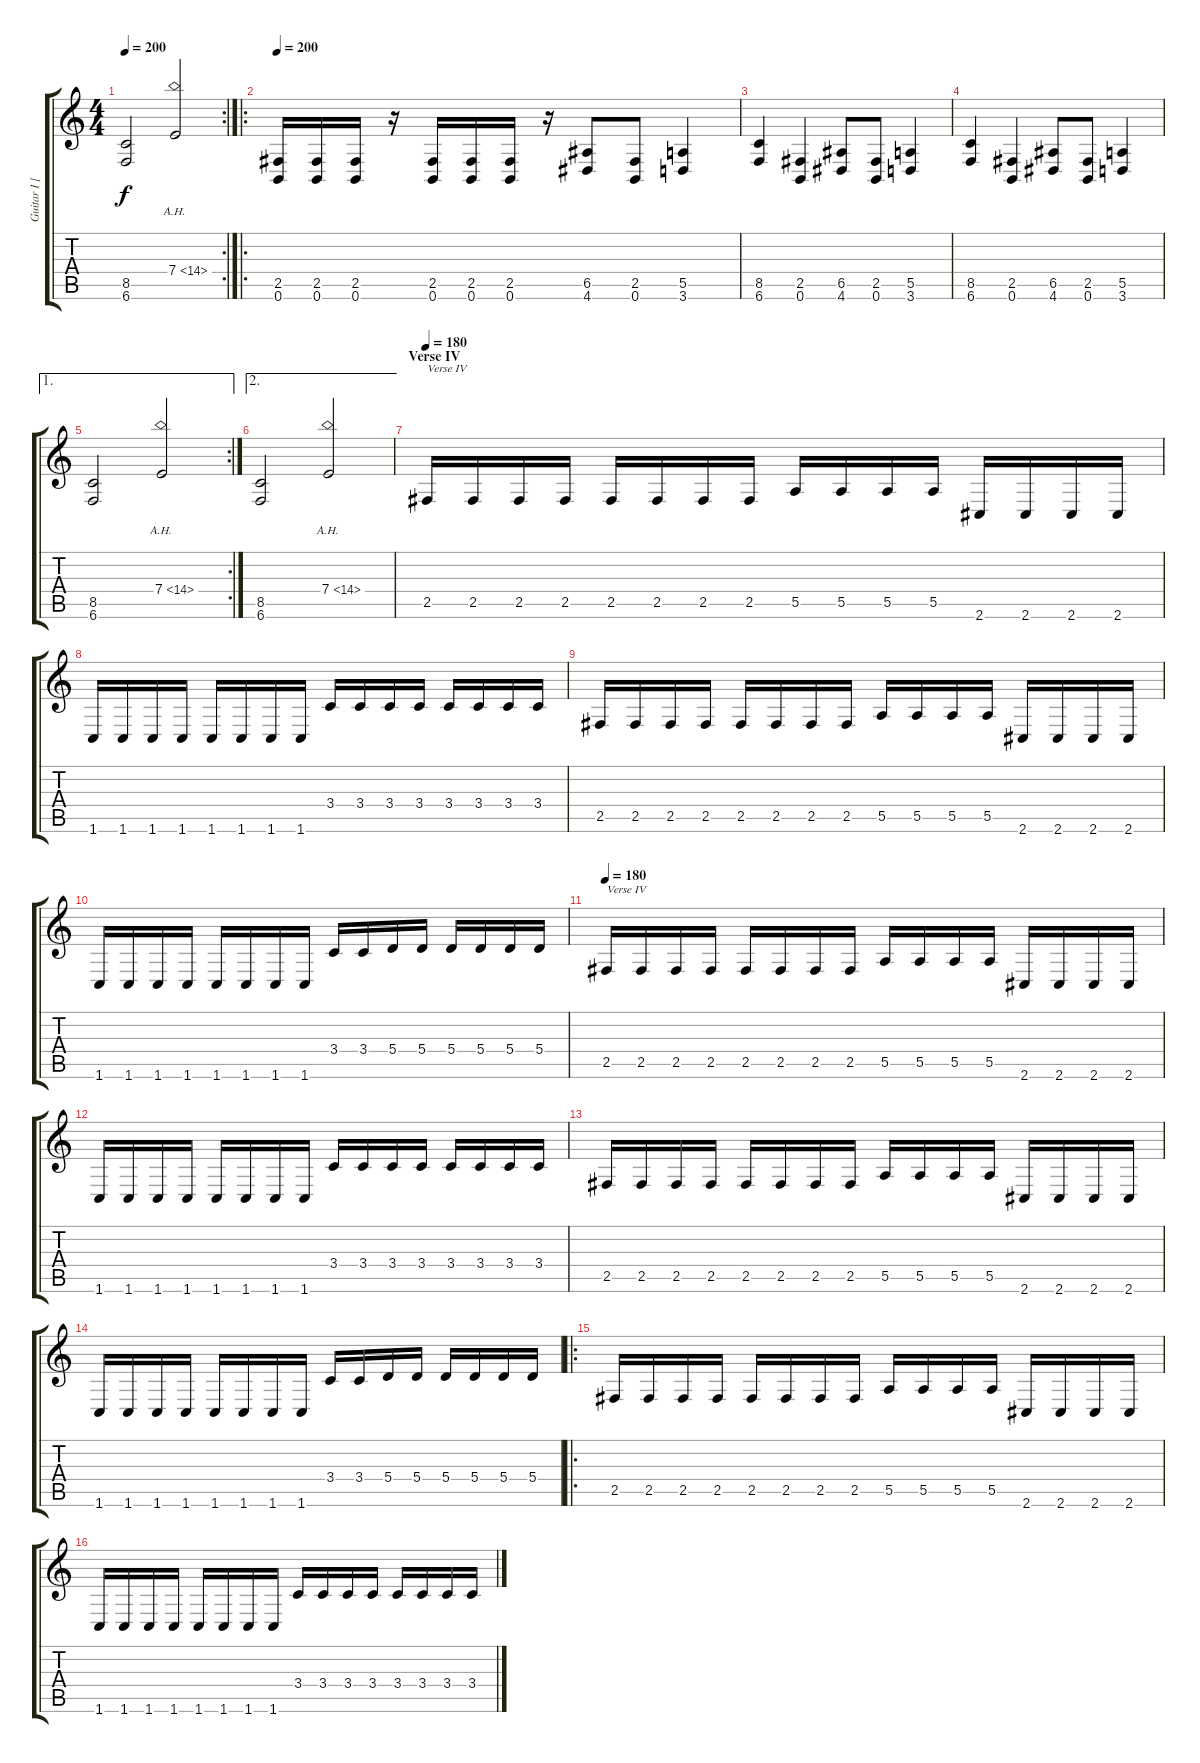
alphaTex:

\track ("Guitar I [Jon Levasseur]" "Guitar I [") {instrument distortionguitar}
\staff {score tabs}
\tuning (B3 Gb3 D3 A2 E2 B1) {hide}
\rc 2
\ts (4 4)
\tempo 200
\clef g2
\ks c
(8.5 6.6).2{dy f} 7.4{ah 7}.2 |
\ro
\tempo 200
(2.5 0.6).16 (2.5 0.6).16 (2.5 0.6).16 r.16 (2.5 0.6).16 (2.5 0.6).16 (2.5 0.6).16 r.16 (6.5 4.6).8 (2.5 0.6).8 (5.5 3.6).4 |
(8.5 6.6).4 (2.5 0.6).4 (6.5 4.6).8 (2.5 0.6).8 (5.5 3.6).4 |
(8.5 6.6).4 (2.5 0.6).4 (6.5 4.6).8 (2.5 0.6).8 (5.5 3.6).4 |
\ae 1
\rc 2
(8.5 6.6).2 7.4{ah 7}.2 |
\ae 2
(8.5 6.6).2 7.4{ah 7}.2 |
\section ("" "Verse IV")
\tempo 180
2.5.16{txt "Verse IV"} 2.5.16 2.5.16 2.5.16 2.5.16 2.5.16 2.5.16 2.5.16 5.5.16 5.5.16 5.5.16 5.5.16 2.6.16 2.6.16 2.6.16 2.6.16 |
1.6.16 1.6.16 1.6.16 1.6.16 1.6.16 1.6.16 1.6.16 1.6.16 3.4.16 3.4.16 3.4.16 3.4.16 3.4.16 3.4.16 3.4.16 3.4.16 |
2.5.16 2.5.16 2.5.16 2.5.16 2.5.16 2.5.16 2.5.16 2.5.16 5.5.16 5.5.16 5.5.16 5.5.16 2.6.16 2.6.16 2.6.16 2.6.16 |
1.6.16 1.6.16 1.6.16 1.6.16 1.6.16 1.6.16 1.6.16 1.6.16 3.4.16 3.4.16 5.4.16 5.4.16 5.4.16 5.4.16 5.4.16 5.4.16 |
\tempo 180
2.5.16{txt "Verse IV"} 2.5.16 2.5.16 2.5.16 2.5.16 2.5.16 2.5.16 2.5.16 5.5.16 5.5.16 5.5.16 5.5.16 2.6.16 2.6.16 2.6.16 2.6.16 |
1.6.16 1.6.16 1.6.16 1.6.16 1.6.16 1.6.16 1.6.16 1.6.16 3.4.16 3.4.16 3.4.16 3.4.16 3.4.16 3.4.16 3.4.16 3.4.16 |
2.5.16 2.5.16 2.5.16 2.5.16 2.5.16 2.5.16 2.5.16 2.5.16 5.5.16 5.5.16 5.5.16 5.5.16 2.6.16 2.6.16 2.6.16 2.6.16 |
1.6.16 1.6.16 1.6.16 1.6.16 1.6.16 1.6.16 1.6.16 1.6.16 3.4.16 3.4.16 5.4.16 5.4.16 5.4.16 5.4.16 5.4.16 5.4.16 |
\ro
2.5.16 2.5.16 2.5.16 2.5.16 2.5.16 2.5.16 2.5.16 2.5.16 5.5.16 5.5.16 5.5.16 5.5.16 2.6.16 2.6.16 2.6.16 2.6.16 |
1.6.16 1.6.16 1.6.16 1.6.16 1.6.16 1.6.16 1.6.16 1.6.16 3.4.16 3.4.16 3.4.16 3.4.16 3.4.16 3.4.16 3.4.16 3.4.16
